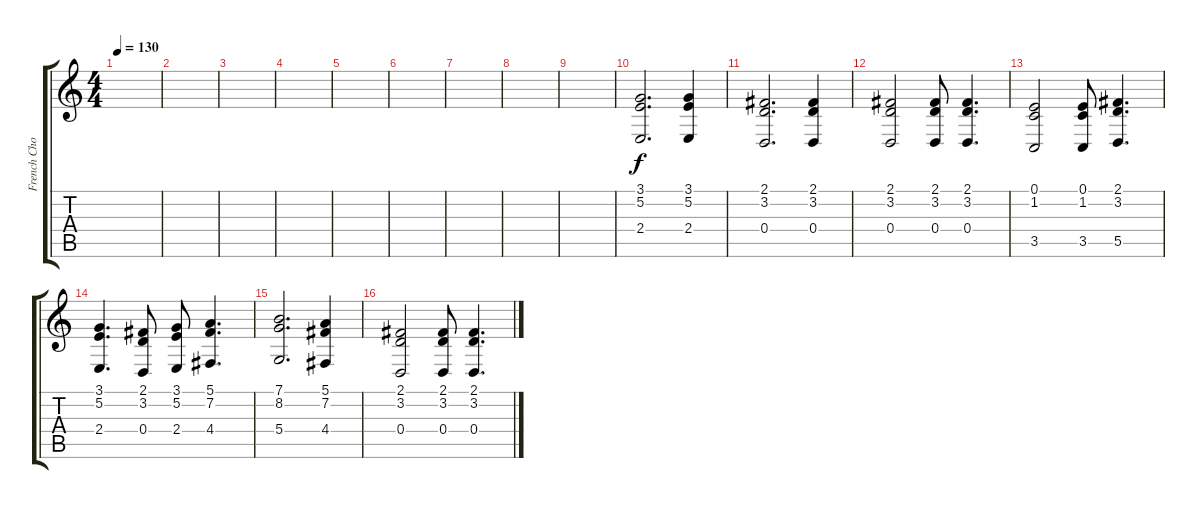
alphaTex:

\track ("French Choir" "French Cho") {instrument choiraahs}
\staff {score tabs}
\tuning (E4 B3 G3 D3 A2 E2) {hide}
\ts (4 4)
\tempo 130
\clef g2
\ks c
|
|
|
|
|
|
|
|
|
(3.1 5.2 2.4).2{d} (3.1 5.2 2.4).4 |
(2.1 3.2 0.4).2{d} (2.1 3.2 0.4).4 |
(2.1 3.2 0.4).2 (2.1 3.2 0.4).8 (2.1 3.2 0.4).4{d} |
(0.1 1.2 3.5).2 (0.1 1.2 3.5).8 (2.1 3.2 5.5).4{d} |
(3.1 5.2 2.4).4{d} (2.1 3.2 0.4).8 (3.1 5.2 2.4).8 (5.1 7.2 4.4).4{d} |
(7.1 8.2 5.4).2{d} (5.1 7.2 4.4).4 |
(2.1 3.2 0.4).2 (2.1 3.2 0.4).8 (2.1 3.2 0.4).4{d}
